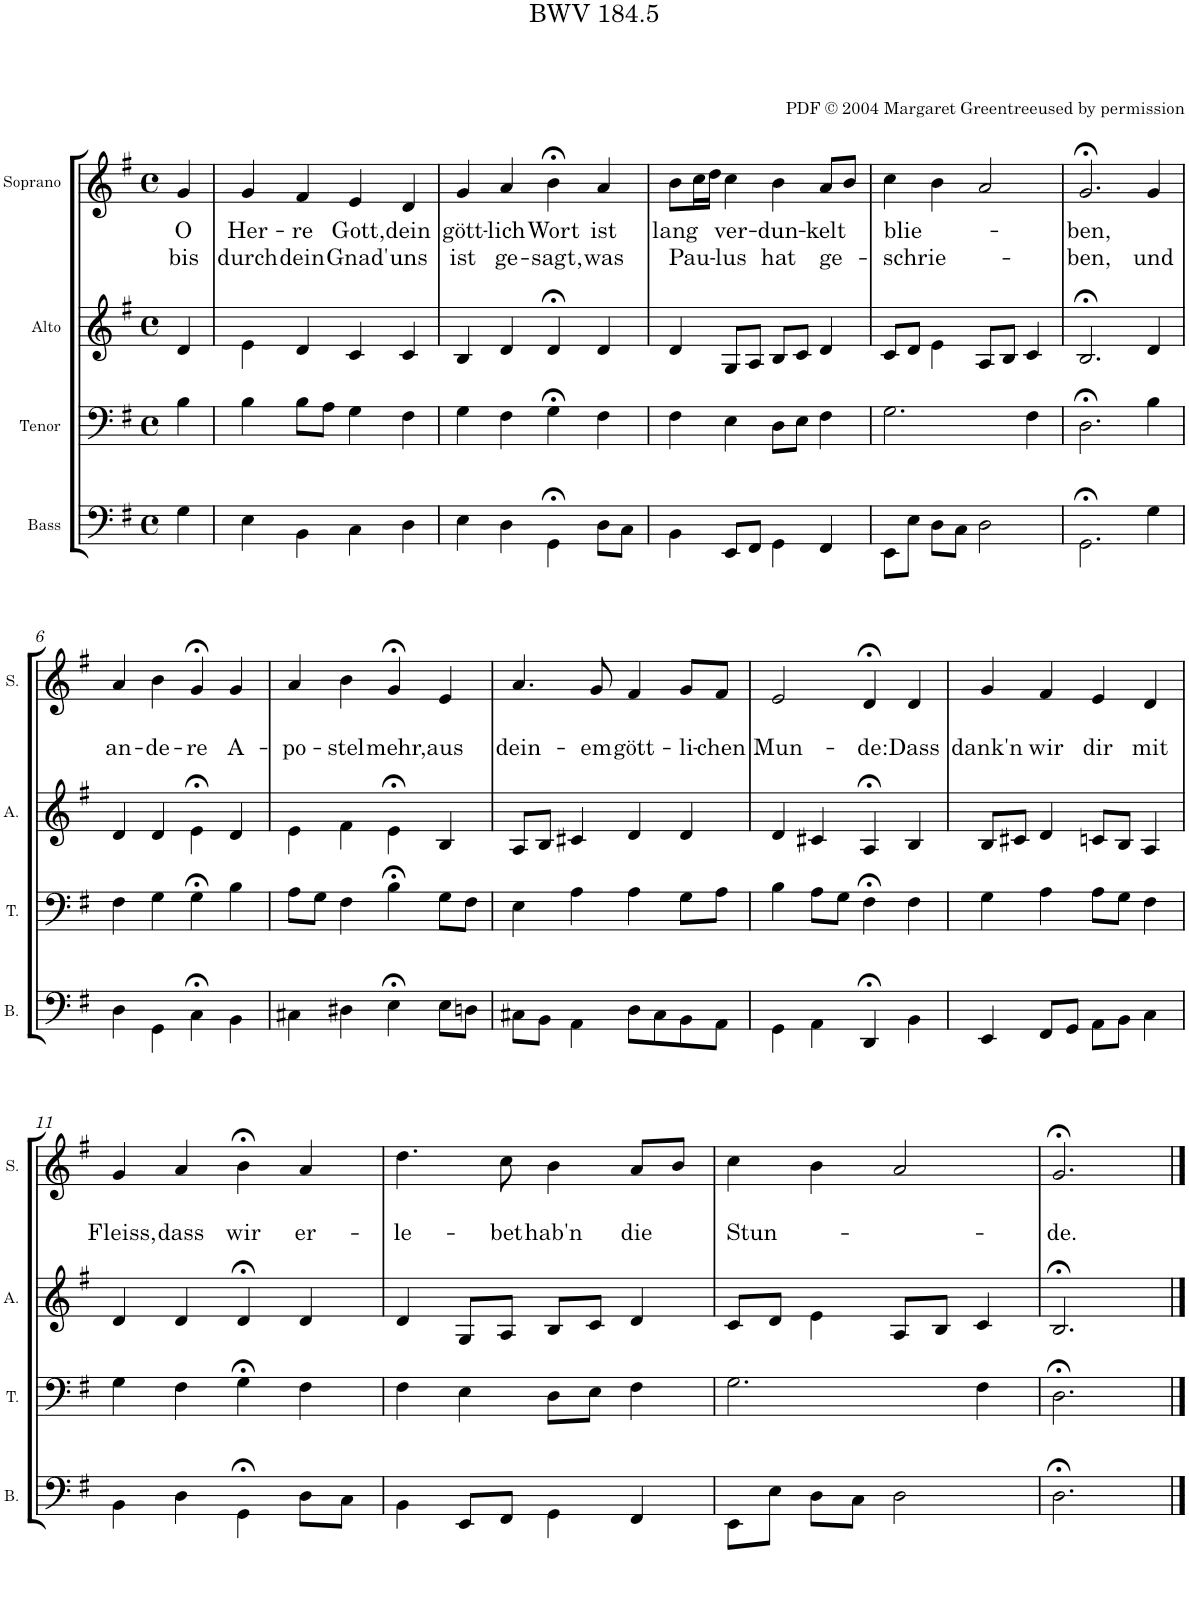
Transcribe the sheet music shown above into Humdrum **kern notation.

**kern	**kern	**kern	**kern	**text	**text
*part4	*part3	*part2	*part1	*part1	*part1
*staff4	*staff3	*staff2	*staff1	*staff1	*staff1
*I"Bass	*I"Tenor	*I"Alto	*I"Soprano	*	*
*I'B.	*I'T.	*I'A.	*I'S.	*	*
*clefF4	*clefF4	*clefG2	*clefG2	*	*
*k[f#]	*k[f#]	*k[f#]	*k[f#]	*	*
*G:	*G:	*G:	*G:	*	*
*M4/4	*M4/4	*M4/4	*M4/4	*	*
*met(c)	*met(c)	*met(c)	*met(c)	*	*
=	=	=	=	=	=
!	!	!	!	!LO:LY:b	!LO:LY:b
4G\	4B\	4d/	4g/	O	bis
=1	=1	=1	=1	=1	=1
!	!	!	!	!LO:LY:b	!LO:LY:b
4E\	4B\	4e\	4g/	Her-	durch
!	!	!	!	!LO:LY:b	!LO:LY:b
4BB\	8B\L	4d/	4f#/	-re	dein
.	8A\J	.	.	.	.
!	!	!	!	!LO:LY:b	!LO:LY:b
4C\	4G\	4c/	4e/	Gott,	Gnad'
!	!	!	!	!LO:LY:b	!LO:LY:b
4D\	4F#\	4c/	4d/	dein	uns
=2	=2	=2	=2	=2	=2
!	!	!	!	!LO:LY:b	!LO:LY:b
4E\	4G\	4B/	4g/	gött-	ist
!	!	!	!	!LO:LY:b	!LO:LY:b
4D\	4F#\	4d/	4a/	-lich	ge-
!	!	!	!	!LO:LY:b	!LO:LY:b
4GG;<\	4G;<\	4d;</	4b;<\	Wort	-sagt,
!	!	!	!	!LO:LY:b	!LO:LY:b
8D\L	4F#\	4d/	4a/	ist	was
8C\J	.	.	.	.	.
=3	=3	=3	=3	=3	=3
!	!	!	!	!LO:LY:b	!LO:LY:b
4BB\	4F#\	4d/	8b\L	lang	Pau-
.	.	.	16cc\L	.	.
.	.	.	16dd\JJ	.	.
!	!	!	!	!LO:LY:b	!LO:LY:b
8EE/L	4E\	8G/L	4cc\	ver-	-lus
8FF#/J	.	8A/J	.	.	.
!	!	!	!	!LO:LY:b	!LO:LY:b
4GG\	8D\L	8B/L	4b\	-dun-	hat
.	8E\J	8c/J	.	.	.
!	!	!	!	!LO:LY:b	!LO:LY:b
4FF#/	4F#\	4d/	8a/L	-kelt	ge-
.	.	.	8b/J	.	.
=4	=4	=4	=4	=4	=4
!	!	!	!	!LO:LY:b	!LO:LY:b
8EE\L	2.G\	8c/L	4cc\	blie-	-schrie-
8E\J	.	8d/J	.	.	.
8D\L	.	4e\	4b\	.	.
8C\J	.	.	.	.	.
2D\	.	8A/L	2a/	.	.
.	.	8B/J	.	.	.
.	4F#\	4c/	.	.	.
=5	=5	=5	=5	=5	=5
!	!	!	!	!LO:LY:b	!LO:LY:b
2.GG;<\	2.D;<\	2.B;</	2.g;</	-ben,	-ben,
!	!	!	!	!	!LO:LY:b
4G\	4B\	4d/	4g/	.	und
!!LO:LB:g=z
=6	=6	=6	=6	=6	=6
!	!	!	!	!	!LO:LY:b
4D\	4F#\	4d/	4a/	.	an-
!	!	!	!	!	!LO:LY:b
4GG\	4G\	4d/	4b\	.	-de-
!	!	!	!	!	!LO:LY:b
4C;<\	4G;<\	4e;<\	4g;</	.	-re
!	!	!	!	!	!LO:LY:b
4BB\	4B\	4d/	4g/	.	A-
=7	=7	=7	=7	=7	=7
!	!	!	!	!	!LO:LY:b
4C#X\	8A\L	4e\	4a/	.	-po-
.	8G\J	.	.	.	.
!	!	!	!	!	!LO:LY:b
4D#X\	4F#\	4f#\	4b\	.	-stel
!	!	!	!	!	!LO:LY:b
4E;<\	4B;<\	4e;<\	4g;</	.	mehr,
!	!	!	!	!	!LO:LY:b
8E\L	8G\L	4B/	4e/	.	aus
8Dn\J	8F#\J	.	.	.	.
=8	=8	=8	=8	=8	=8
!	!	!	!	!	!LO:LY:b
8C#X\L	4E\	8A/L	4.a/	.	dein-
8BB\J	.	8B/J	.	.	.
4AA\	4A\	4c#X/	.	.	.
!	!	!	!	!	!LO:LY:b
.	.	.	8g/	.	-em
!	!	!	!	!	!LO:LY:b
8D\L	4A\	4d/	4f#/	.	gött-
8C#\	.	.	.	.	.
!	!	!	!	!	!LO:LY:b
8BB\	8G\L	4d/	8g/L	.	-li-
!	!	!	!	!	!LO:LY:b
8AA\J	8A\J	.	8f#/J	.	-chen
=9	=9	=9	=9	=9	=9
!	!	!	!	!	!LO:LY:b
4GG\	4B\	4d/	2e/	.	Mun-
4AA\	8A\L	4c#X/	.	.	.
.	8G\J	.	.	.	.
!	!	!	!	!	!LO:LY:b
4DD;</	4F#;<\	4A;</	4d;</	.	-de:
!	!	!	!	!	!LO:LY:b
4BB\	4F#\	4B/	4d/	.	Dass
=10	=10	=10	=10	=10	=10
!	!	!	!	!	!LO:LY:b
4EE/	4G\	8B/L	4g/	.	dank'n
.	.	8c#X/J	.	.	.
!	!	!	!	!	!LO:LY:b
8FF#/L	4A\	4d/	4f#/	.	wir
8GG/J	.	.	.	.	.
!	!	!	!	!	!LO:LY:b
8AA\L	8A\L	8cn/L	4e/	.	dir
8BB\J	8G\J	8B/J	.	.	.
!	!	!	!	!	!LO:LY:b
4C\	4F#\	4A/	4d/	.	mit
!!LO:LB:g=z
=11	=11	=11	=11	=11	=11
!	!	!	!	!	!LO:LY:b
4BB\	4G\	4d/	4g/	.	Fleiss,
!	!	!	!	!	!LO:LY:b
4D\	4F#\	4d/	4a/	.	dass
!	!	!	!	!	!LO:LY:b
4GG;<\	4G;<\	4d;</	4b;<\	.	wir
!	!	!	!	!	!LO:LY:b
8D\L	4F#\	4d/	4a/	.	er-
8C\J	.	.	.	.	.
=12	=12	=12	=12	=12	=12
!	!	!	!	!	!LO:LY:b
4BB\	4F#\	4d/	4.dd\	.	-le-
8EE/L	4E\	8G/L	.	.	.
!	!	!	!	!	!LO:LY:b
8FF#/J	.	8A/J	8cc\	.	bet
!	!	!	!	!	!LO:LY:b
4GG\	8D\L	8B/L	4b\	.	hab'n
.	8E\J	8c/J	.	.	.
!	!	!	!	!	!LO:LY:b
4FF#/	4F#\	4d/	8a/L	.	die
.	.	.	8b/J	.	.
=13	=13	=13	=13	=13	=13
!	!	!	!	!	!LO:LY:b
8EE\L	2.G\	8c/L	4cc\	.	Stun-
8E\J	.	8d/J	.	.	.
8D\L	.	4e\	4b\	.	.
8C\J	.	.	.	.	.
2D\	.	8A/L	2a/	.	.
.	.	8B/J	.	.	.
.	4F#\	4c/	.	.	.
=14	=14	=14	=14	=14	=14
!	!	!	!	!	!LO:LY:b
2.D;<\	2.D;<\	2.B;</	2.g;</	.	-de.
==	==	==	==	==	==
*-	*-	*-	*-	*-	*-
